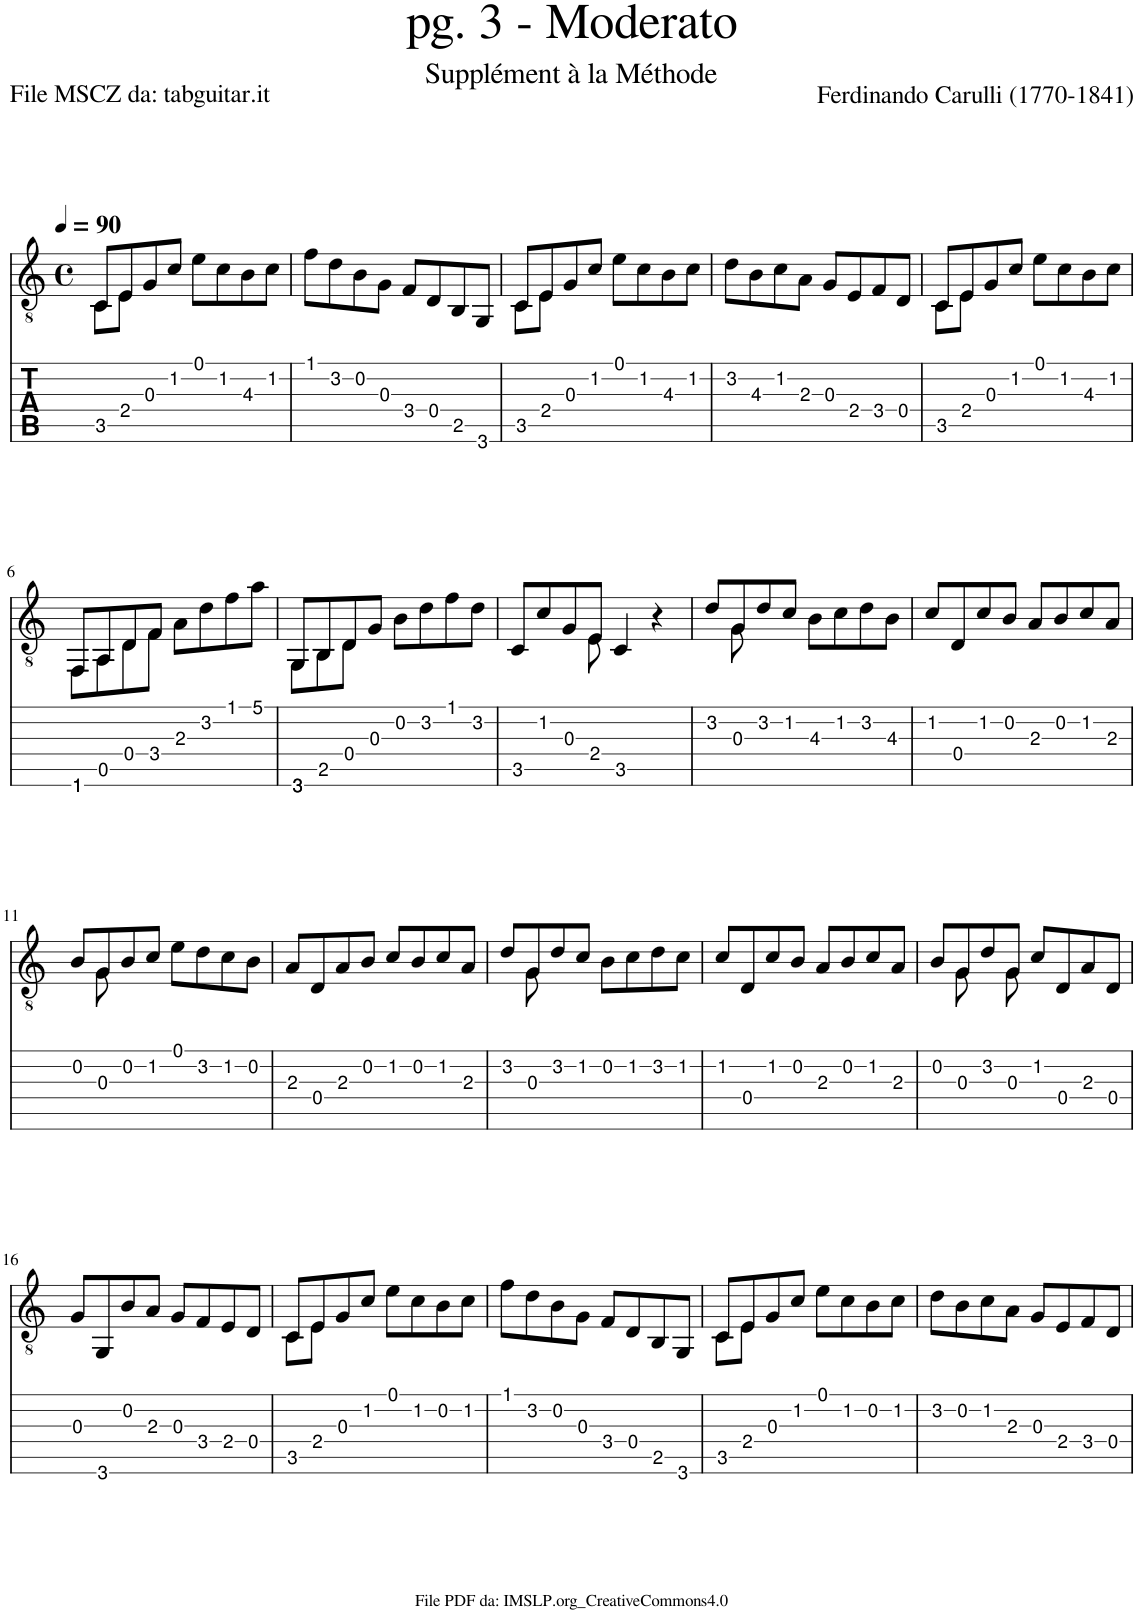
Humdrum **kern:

**kern	**kern
*part1	*part1
*staff2	*staff1
*I"Guitar	*
*I'Guit.	*
*stria6	*
*	*clefGv2
*k[]	*k[]
*M4/4	*M4/4
*met(c)	*met(c)
*MM90	*MM90
=1	=1
*^	*^
8CL	8CL	8C/L	8C\L
8EJ	8EJ	8E/	8E\J
8GL	2.ryy	8G/	2.ryy
8cJ	.	8c/J	.
8eL	.	8e\L	.
8cJ	.	8c\	.
8BL	.	8B\	.
8cJ	.	8c\J	.
*v	*v	*	*
*	*v	*v
=2	=2
8fL	8f\L
8dJ	8d\
8BL	8B\
8GJ	8G\J
8FL	8F/L
8DJ	8D/
8BBL	8BB/
8GGJ	8GG/J
=3	=3
*^	*^
8CL	8CL	8C/L	8C\L
8EJ	8EJ	8E/	8E\J
8GL	2.ryy	8G/	2.ryy
8cJ	.	8c/J	.
8eL	.	8e\L	.
8cJ	.	8c\	.
8BL	.	8B\	.
8cJ	.	8c\J	.
*v	*v	*	*
*	*v	*v
=4	=4
8dL	8d\L
8BJ	8B\
8cL	8c\
8AJ	8A\J
8GL	8G/L
8EJ	8E/
8FL	8F/
8DJ	8D/J
=5	=5
*^	*^
8CL	8CL	8C/L	8C\L
8EJ	8EJ	8E/	8E\J
8GL	2.ryy	8G/	2.ryy
8cJ	.	8c/J	.
8eL	.	8e\L	.
8cJ	.	8c\	.
8BL	.	8B\	.
8cJ	.	8c\J	.
!!LO:LB:g=z	!!
=6	=6	=6	=6
8FFL	8FFL	8FF/L	8FF\L
8AAJ	8AAJ	8AA/	8AA\
8DL	8DL	8D/	8D\
8FJ	8FJ	8F/J	8F\J
8AL	2ryy	8A\L	2ryy
8dJ	.	8d\	.
8fL	.	8f\	.
8aJ	.	8a\J	.
=7	=7	=7	=7
8GGL	8GG	8GG/L	8GG\L
8BBJ	8BBL	8BB/	8BB\
8DL	8DJ	8D/	8D\J
8GJ	2ryy	8G/J	2ryy
8BL	.	8B\L	.
8dJ	.	8d\	.
8fL	.	8f\	.
8dJ	8ryy	8d\J	8ryy
=8	=8	=8	=8
8CL	4.ryy	8C/L	4.ryy
8cJ	.	8c/	.
8GL	.	8G/	.
8EJ	8E	8E/J	8E\
4C	2ryy	4C/	2ryy
4r	.	4r	.
=9	=9	=9	=9
8dL	8ryy	8d/L	8ryy
8GJ	8G	8G/	8G\
8dL	2.ryy	8d/	2.ryy
8cJ	.	8c/J	.
8BL	.	8B\L	.
8cJ	.	8c\	.
8dL	.	8d\	.
8BJ	.	8B\J	.
*v	*v	*	*
*	*v	*v
=10	=10
8cL	8c/L
8DJ	8D/
8cL	8c/
8BJ	8B/J
8AL	8A/L
8BJ	8B/
8cL	8c/
8AJ	8A/J
!!LO:LB:g=z
=11	=11
*^	*^
8BL	8ryy	8B/L	8ryy
8GJ	8G	8G/	8G\
8BL	2.ryy	8B/	2.ryy
8cJ	.	8c/J	.
8eL	.	8e\L	.
8dJ	.	8d\	.
8cL	.	8c\	.
8BJ	.	8B\J	.
*v	*v	*	*
*	*v	*v
=12	=12
8AL	8A/L
8DJ	8D/
8AL	8A/
8BJ	8B/J
8cL	8c/L
8BJ	8B/
8cL	8c/
8AJ	8A/J
=13	=13
*^	*^
8dL	8ryy	8d/L	8ryy
8GJ	8G	8G/	8G\
8dL	2.ryy	8d/	2.ryy
8cJ	.	8c/J	.
8BL	.	8B\L	.
8cJ	.	8c\	.
8dL	.	8d\	.
8cJ	.	8c\J	.
*v	*v	*	*
*	*v	*v
=14	=14
8cL	8c/L
8DJ	8D/
8cL	8c/
8BJ	8B/J
8AL	8A/L
8BJ	8B/
8cL	8c/
8AJ	8A/J
=15	=15
*^	*^
8BL	8ryy	8B/L	8ryy
8GJ	8G	8G/	8G\
8dL	8ryy	8d/	8ryy
8GJ	8G	8G/J	8G\
8cL	2ryy	8c/L	2ryy
8DJ	.	8D/	.
8AL	.	8A/	.
8DJ	.	8D/J	.
*v	*v	*	*
*	*v	*v
!!LO:LB:g=z
=16	=16
8GL	8G/L
8GGJ	8GG/
8BL	8B/
8AJ	8A/J
8GL	8G/L
8FJ	8F/
8EL	8E/
8DJ	8D/J
=17	=17
*^	*^
8CL	8CL	8C/L	8C\L
8EJ	8EJ	8E/	8E\J
8GL	2.ryy	8G/	2.ryy
8cJ	.	8c/J	.
8eL	.	8e\L	.
8cJ	.	8c\	.
8BL	.	8B\	.
8cJ	.	8c\J	.
*v	*v	*	*
*	*v	*v
=18	=18
8fL	8f\L
8dJ	8d\
8BL	8B\
8GJ	8G\J
8FL	8F/L
8DJ	8D/
8BBL	8BB/
8GGJ	8GG/J
=19	=19
*^	*^
8CL	8CL	8C/L	8C\L
8EJ	8EJ	8E/	8E\J
8GL	2.ryy	8G/	2.ryy
8cJ	.	8c/J	.
8eL	.	8e\L	.
8cJ	.	8c\	.
8BL	.	8B\	.
8cJ	.	8c\J	.
*v	*v	*	*
*	*v	*v
=20	=20
8dL	8d\L
8BJ	8B\
8cL	8c\
8AJ	8A\J
8GL	8G/L
8EJ	8E/
8FL	8F/
8DJ	8D/J
=	=
*-	*-
